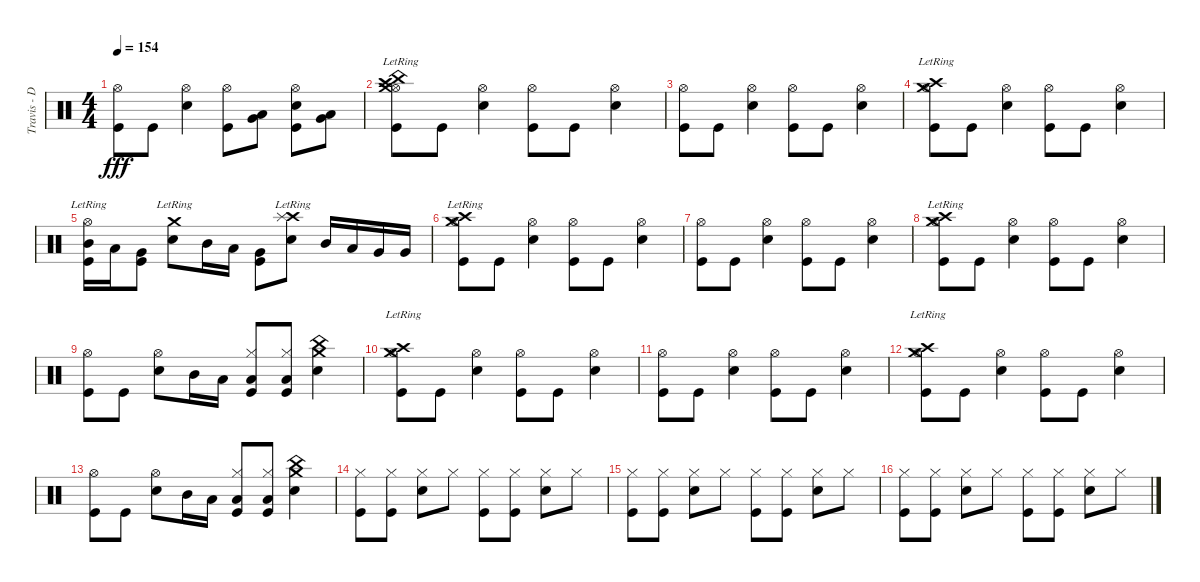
\track ("Travis - Drums" "Travis - D") {instrument percussion}
\staff {score}
\articulation defaults
\ts (4 4)
\tempo 154
\clef neutral
\ks c
("Hi-Hat (open)" "Kick (hit)").8{dy fff} "Kick (hit)".8 ("Hi-Hat (open)" "Snare (hit) 2").4 ("Hi-Hat (open)" "Kick (hit)").8 ("Very Low Tom (hit)" "Low Tom (hit)").8 ("Hi-Hat (open)" "Snare (hit) 2" "Kick (hit)").8 ("Very Low Tom (hit)" "Low Tom (hit)").8 |
("Crash high (hit)"{lr} "Hi-Hat (open)" "Crash medium (hit)"{lr} "Kick (hit)" "China (hit)").8 "Kick (hit)".8 ("Hi-Hat (open)" "Snare (hit) 2").4 ("Hi-Hat (open)" "Kick (hit)").8 "Kick (hit)".8 ("Hi-Hat (open)" "Snare (hit) 2").4 |
("Hi-Hat (open)" "Kick (hit)").8 "Kick (hit)".8 ("Hi-Hat (open)" "Snare (hit) 2").4 ("Hi-Hat (open)" "Kick (hit)").8 "Kick (hit)".8 ("Hi-Hat (open)" "Snare (hit) 2").4 |
("Crash high (hit)"{lr} "Hi-Hat (open)" "Crash medium (hit)"{lr} "Kick (hit)").8 "Kick (hit)".8 ("Hi-Hat (open)" "Snare (hit) 2").4 ("Hi-Hat (open)" "Kick (hit)").8 "Kick (hit)".8 ("Hi-Hat (open)" "Snare (hit) 2").4 |
("Hi-Hat (open)"{lr} "Mid Tom (hit)" "Kick (hit)").16 "Low Tom (hit)".16 ("Very Low Tom (hit)" "Kick (hit)").8 ("Crash medium (hit)"{lr} "Snare (hit) 2").8 "Mid Tom (hit)".16 "Low Tom (hit)".16 ("Very Low Tom (hit)" "Kick (hit)").8 ("Crash high (hit)"{lr} "Splash (hit)"{lr} "Snare (hit) 2").8 "Mid Tom (hit)".16 "Low Tom (hit)".16 "Very Low Tom (hit)".16 "Very Low Tom (hit)".16 |
("Crash high (hit)"{lr} "Hi-Hat (open)" "Crash medium (hit)"{lr} "Kick (hit)").8 "Kick (hit)".8 ("Hi-Hat (open)" "Snare (hit) 2").4 ("Hi-Hat (open)" "Kick (hit)").8 "Kick (hit)".8 ("Hi-Hat (open)" "Snare (hit) 2").4 |
("Hi-Hat (open)" "Kick (hit)").8 "Kick (hit)".8 ("Hi-Hat (open)" "Snare (hit) 2").4 ("Hi-Hat (open)" "Kick (hit)").8 "Kick (hit)".8 ("Hi-Hat (open)" "Snare (hit) 2").4 |
("Crash high (hit)"{lr} "Hi-Hat (open)" "Crash medium (hit)"{lr} "Kick (hit)").8 "Kick (hit)".8 ("Hi-Hat (open)" "Snare (hit) 2").4 ("Hi-Hat (open)" "Kick (hit)").8 "Kick (hit)".8 ("Hi-Hat (open)" "Snare (hit) 2").4 |
("Hi-Hat (open)" "Kick (hit)").8 "Kick (hit)".8 ("Hi-Hat (open)" "Snare (hit) 2").8 "Mid Tom (hit)".16 "Low Tom (hit)".16 ("Hi-Hat (closed)" "Low Floor Tom (hit)" "Kick (hit)").8 ("Hi-Hat (closed)" "Low Floor Tom (hit)" "Kick (hit)").8 ("Crash medium (hit)" "China (hit)" "Snare (hit) 2").4 |
("Crash high (hit)"{lr} "Hi-Hat (open)" "Crash medium (hit)"{lr} "Kick (hit)").8 "Kick (hit)".8 ("Hi-Hat (open)" "Snare (hit) 2").4 ("Hi-Hat (open)" "Kick (hit)").8 "Kick (hit)".8 ("Hi-Hat (open)" "Snare (hit) 2").4 |
("Hi-Hat (open)" "Kick (hit)").8 "Kick (hit)".8 ("Hi-Hat (open)" "Snare (hit) 2").4 ("Hi-Hat (open)" "Kick (hit)").8 "Kick (hit)".8 ("Hi-Hat (open)" "Snare (hit) 2").4 |
("Crash high (hit)"{lr} "Hi-Hat (open)" "Crash medium (hit)"{lr} "Kick (hit)").8 "Kick (hit)".8 ("Hi-Hat (open)" "Snare (hit) 2").4 ("Hi-Hat (open)" "Kick (hit)").8 "Kick (hit)".8 ("Hi-Hat (open)" "Snare (hit) 2").4 |
("Hi-Hat (open)" "Kick (hit)").8 "Kick (hit)".8 ("Hi-Hat (open)" "Snare (hit) 2").8 "Mid Tom (hit)".16 "Low Tom (hit)".16 ("Hi-Hat (closed)" "Low Floor Tom (hit)" "Kick (hit)").8 ("Hi-Hat (closed)" "Low Floor Tom (hit)" "Kick (hit)").8 ("Crash medium (hit)" "China (hit)" "Snare (hit) 2").4 |
("Hi-Hat (closed)" "Kick (hit)").8 ("Hi-Hat (closed)" "Kick (hit)").8 ("Hi-Hat (closed)" "Snare (hit) 2").8 "Hi-Hat (closed)".8 ("Hi-Hat (closed)" "Kick (hit)").8 ("Hi-Hat (closed)" "Kick (hit)").8 ("Hi-Hat (closed)" "Snare (hit) 2").8 "Hi-Hat (closed)".8 |
("Hi-Hat (closed)" "Kick (hit)").8 ("Hi-Hat (closed)" "Kick (hit)").8 ("Hi-Hat (closed)" "Snare (hit) 2").8 "Hi-Hat (closed)".8 ("Hi-Hat (closed)" "Kick (hit)").8 ("Hi-Hat (closed)" "Kick (hit)").8 ("Hi-Hat (closed)" "Snare (hit) 2").8 "Hi-Hat (closed)".8 |
("Hi-Hat (closed)" "Kick (hit)").8 ("Hi-Hat (closed)" "Kick (hit)").8 ("Hi-Hat (closed)" "Snare (hit) 2").8 "Hi-Hat (closed)".8 ("Hi-Hat (closed)" "Kick (hit)").8 ("Hi-Hat (closed)" "Kick (hit)").8 ("Hi-Hat (closed)" "Snare (hit) 2").8 "Hi-Hat (closed)".8
